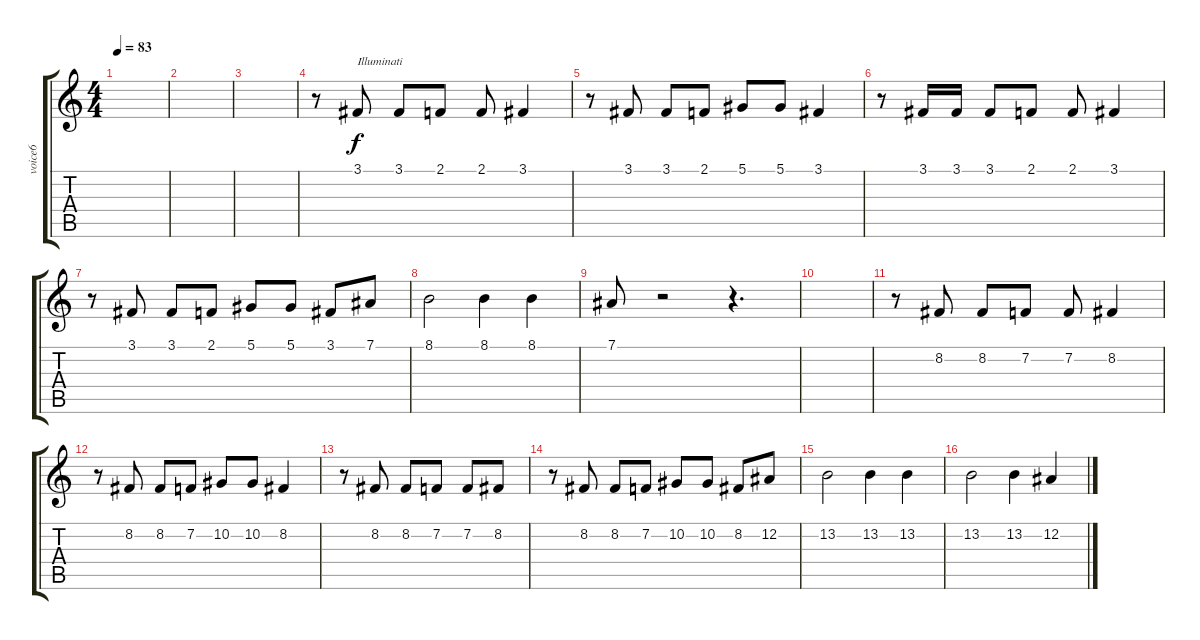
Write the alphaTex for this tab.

\track ("voice6" "voice6") {instrument oboe}
\staff {score tabs}
\tuning (Eb4 Bb3 Gb3 Db3 Ab2 Eb2) {hide}
\ts (4 4)
\tempo 83
\clef g2
\ks c
|
|
|
r.8 3.1.8{txt "Illuminati"} 3.1.8 2.1.8 2.1.8 3.1.4 |
r.8 3.1.8 3.1.8 2.1.8 5.1.8 5.1.8 3.1.4 |
r.8 3.1.16 3.1.16 3.1.8 2.1.8 2.1.8 3.1.4 |
r.8 3.1.8 3.1.8 2.1.8 5.1.8 5.1.8 3.1.8 7.1.8 |
8.1.2 8.1.4 8.1.4 |
7.1.8 r.2 r.4{d} |
|
r.8 8.2.8 8.2.8 7.2.8 7.2.8 8.2.4 |
r.8 8.2.8 8.2.8 7.2.8 10.2.8 10.2.8 8.2.4 |
r.8 8.2.8 8.2.8 7.2.8 7.2.8 8.2.8 |
r.8 8.2.8 8.2.8 7.2.8 10.2.8 10.2.8 8.2.8 12.2.8 |
13.2.2 13.2.4 13.2.4 |
13.2.2 13.2.4 12.2.4
